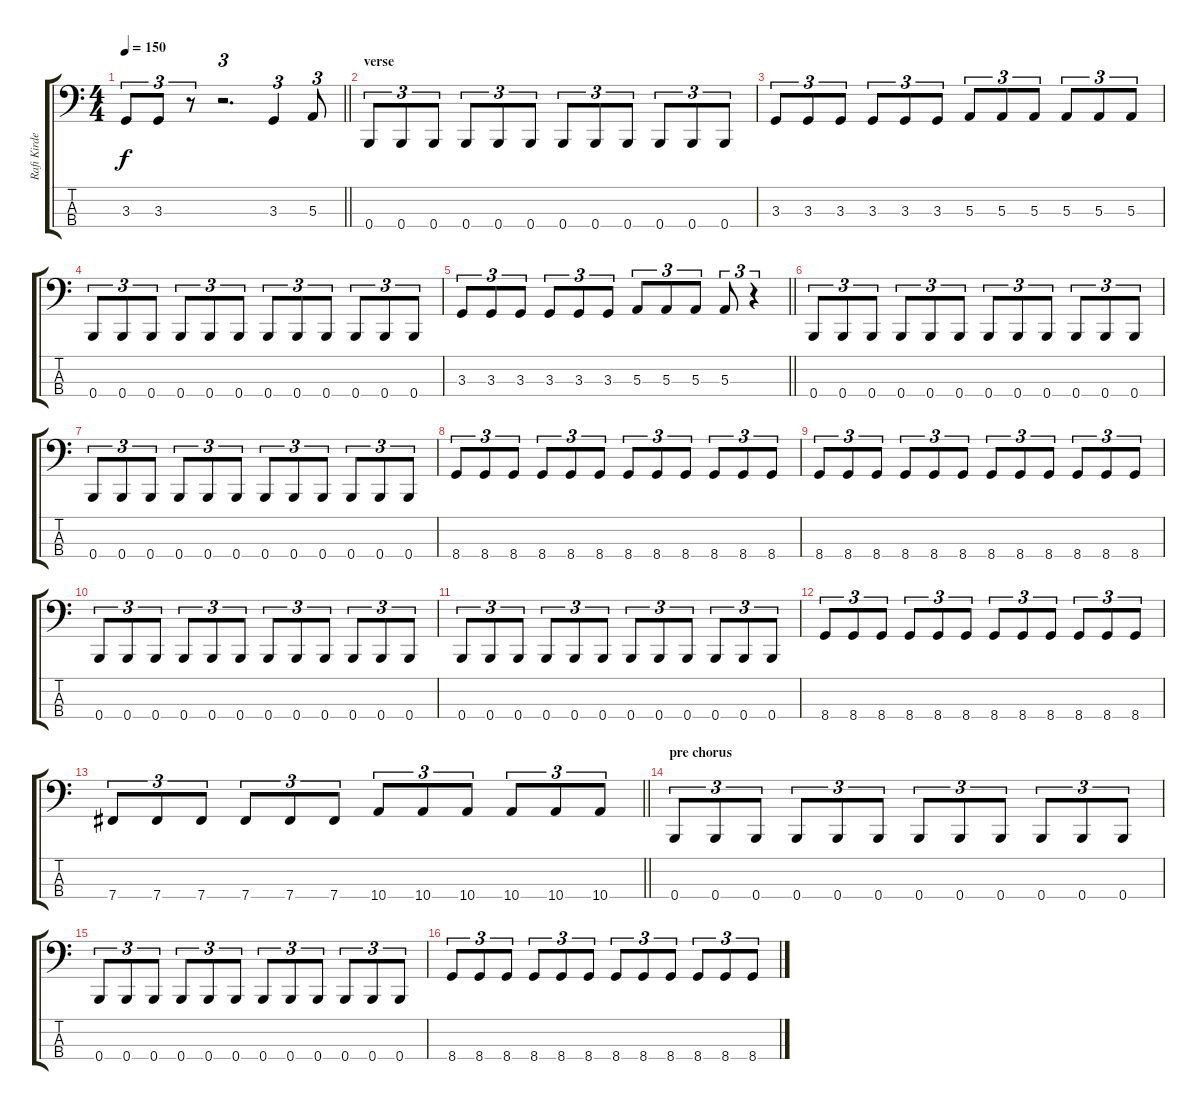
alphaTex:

\track ("Rafi Kirder" "Rafi Kirde") {instrument electricbasspick}
\staff {score tabs}
\tuning (D2 A1 E1 B0) {hide}
\ts (4 4)
\tempo 150
\clef f4
\barLineRight lightlight
\ks c
3.3.8{tu (3 2) dy f} 3.3.8{tu (3 2)} r.8{tu (3 2)} r.2{d tu (3 2)} 3.3.4{tu (3 2)} 5.3.8{tu (3 2)} |
\section ("" "verse")
0.4.8{tu (3 2)} 0.4.8{tu (3 2)} 0.4.8{tu (3 2)} 0.4.8{tu (3 2)} 0.4.8{tu (3 2)} 0.4.8{tu (3 2)} 0.4.8{tu (3 2)} 0.4.8{tu (3 2)} 0.4.8{tu (3 2)} 0.4.8{tu (3 2)} 0.4.8{tu (3 2)} 0.4.8{tu (3 2)} |
3.3.8{tu (3 2)} 3.3.8{tu (3 2)} 3.3.8{tu (3 2)} 3.3.8{tu (3 2)} 3.3.8{tu (3 2)} 3.3.8{tu (3 2)} 5.3.8{tu (3 2)} 5.3.8{tu (3 2)} 5.3.8{tu (3 2)} 5.3.8{tu (3 2)} 5.3.8{tu (3 2)} 5.3.8{tu (3 2)} |
0.4.8{tu (3 2)} 0.4.8{tu (3 2)} 0.4.8{tu (3 2)} 0.4.8{tu (3 2)} 0.4.8{tu (3 2)} 0.4.8{tu (3 2)} 0.4.8{tu (3 2)} 0.4.8{tu (3 2)} 0.4.8{tu (3 2)} 0.4.8{tu (3 2)} 0.4.8{tu (3 2)} 0.4.8{tu (3 2)} |
\barLineRight lightlight
3.3.8{tu (3 2)} 3.3.8{tu (3 2)} 3.3.8{tu (3 2)} 3.3.8{tu (3 2)} 3.3.8{tu (3 2)} 3.3.8{tu (3 2)} 5.3.8{tu (3 2)} 5.3.8{tu (3 2)} 5.3.8{tu (3 2)} 5.3.8{tu (3 2)} r.4{tu (3 2)} |
\section ("" "")
0.4.8{tu (3 2)} 0.4.8{tu (3 2)} 0.4.8{tu (3 2)} 0.4.8{tu (3 2)} 0.4.8{tu (3 2)} 0.4.8{tu (3 2)} 0.4.8{tu (3 2)} 0.4.8{tu (3 2)} 0.4.8{tu (3 2)} 0.4.8{tu (3 2)} 0.4.8{tu (3 2)} 0.4.8{tu (3 2)} |
0.4.8{tu (3 2)} 0.4.8{tu (3 2)} 0.4.8{tu (3 2)} 0.4.8{tu (3 2)} 0.4.8{tu (3 2)} 0.4.8{tu (3 2)} 0.4.8{tu (3 2)} 0.4.8{tu (3 2)} 0.4.8{tu (3 2)} 0.4.8{tu (3 2)} 0.4.8{tu (3 2)} 0.4.8{tu (3 2)} |
8.4.8{tu (3 2)} 8.4.8{tu (3 2)} 8.4.8{tu (3 2)} 8.4.8{tu (3 2)} 8.4.8{tu (3 2)} 8.4.8{tu (3 2)} 8.4.8{tu (3 2)} 8.4.8{tu (3 2)} 8.4.8{tu (3 2)} 8.4.8{tu (3 2)} 8.4.8{tu (3 2)} 8.4.8{tu (3 2)} |
8.4.8{tu (3 2)} 8.4.8{tu (3 2)} 8.4.8{tu (3 2)} 8.4.8{tu (3 2)} 8.4.8{tu (3 2)} 8.4.8{tu (3 2)} 8.4.8{tu (3 2)} 8.4.8{tu (3 2)} 8.4.8{tu (3 2)} 8.4.8{tu (3 2)} 8.4.8{tu (3 2)} 8.4.8{tu (3 2)} |
0.4.8{tu (3 2)} 0.4.8{tu (3 2)} 0.4.8{tu (3 2)} 0.4.8{tu (3 2)} 0.4.8{tu (3 2)} 0.4.8{tu (3 2)} 0.4.8{tu (3 2)} 0.4.8{tu (3 2)} 0.4.8{tu (3 2)} 0.4.8{tu (3 2)} 0.4.8{tu (3 2)} 0.4.8{tu (3 2)} |
0.4.8{tu (3 2)} 0.4.8{tu (3 2)} 0.4.8{tu (3 2)} 0.4.8{tu (3 2)} 0.4.8{tu (3 2)} 0.4.8{tu (3 2)} 0.4.8{tu (3 2)} 0.4.8{tu (3 2)} 0.4.8{tu (3 2)} 0.4.8{tu (3 2)} 0.4.8{tu (3 2)} 0.4.8{tu (3 2)} |
8.4.8{tu (3 2)} 8.4.8{tu (3 2)} 8.4.8{tu (3 2)} 8.4.8{tu (3 2)} 8.4.8{tu (3 2)} 8.4.8{tu (3 2)} 8.4.8{tu (3 2)} 8.4.8{tu (3 2)} 8.4.8{tu (3 2)} 8.4.8{tu (3 2)} 8.4.8{tu (3 2)} 8.4.8{tu (3 2)} |
\barLineRight lightlight
7.4.8{tu (3 2)} 7.4.8{tu (3 2)} 7.4.8{tu (3 2)} 7.4.8{tu (3 2)} 7.4.8{tu (3 2)} 7.4.8{tu (3 2)} 10.4.8{tu (3 2)} 10.4.8{tu (3 2)} 10.4.8{tu (3 2)} 10.4.8{tu (3 2)} 10.4.8{tu (3 2)} 10.4.8{tu (3 2)} |
\section ("" "pre chorus")
0.4.8{tu (3 2)} 0.4.8{tu (3 2)} 0.4.8{tu (3 2)} 0.4.8{tu (3 2)} 0.4.8{tu (3 2)} 0.4.8{tu (3 2)} 0.4.8{tu (3 2)} 0.4.8{tu (3 2)} 0.4.8{tu (3 2)} 0.4.8{tu (3 2)} 0.4.8{tu (3 2)} 0.4.8{tu (3 2)} |
0.4.8{tu (3 2)} 0.4.8{tu (3 2)} 0.4.8{tu (3 2)} 0.4.8{tu (3 2)} 0.4.8{tu (3 2)} 0.4.8{tu (3 2)} 0.4.8{tu (3 2)} 0.4.8{tu (3 2)} 0.4.8{tu (3 2)} 0.4.8{tu (3 2)} 0.4.8{tu (3 2)} 0.4.8{tu (3 2)} |
8.4.8{tu (3 2)} 8.4.8{tu (3 2)} 8.4.8{tu (3 2)} 8.4.8{tu (3 2)} 8.4.8{tu (3 2)} 8.4.8{tu (3 2)} 8.4.8{tu (3 2)} 8.4.8{tu (3 2)} 8.4.8{tu (3 2)} 8.4.8{tu (3 2)} 8.4.8{tu (3 2)} 8.4.8{tu (3 2)}
